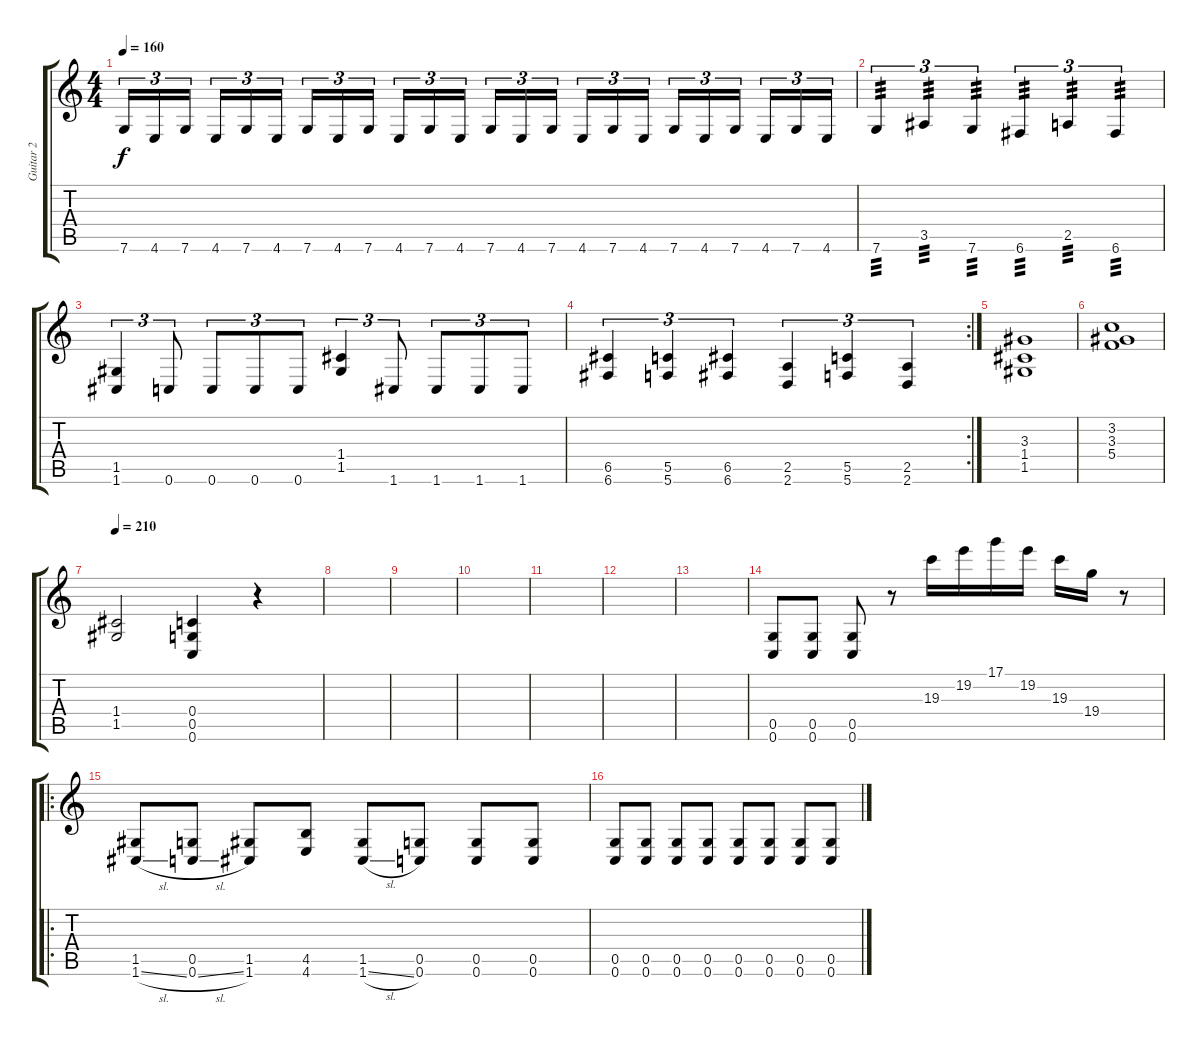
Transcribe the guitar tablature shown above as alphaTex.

\track ("Guitar 2" "Guitar 2") {instrument distortionguitar}
\staff {score tabs}
\tuning (D4 A3 F3 C3 G2 C2) {hide}
\ts (4 4)
\tempo 160
\clef g2
\ks c
7.6.16{tu (3 2) dy f} 4.6.16{tu (3 2)} 7.6.16{tu (3 2) beam splitsecondary} 4.6.16{tu (3 2)} 7.6.16{tu (3 2)} 4.6.16{tu (3 2)} 7.6.16{tu (3 2)} 4.6.16{tu (3 2)} 7.6.16{tu (3 2) beam splitsecondary} 4.6.16{tu (3 2)} 7.6.16{tu (3 2)} 4.6.16{tu (3 2)} 7.6.16{tu (3 2)} 4.6.16{tu (3 2)} 7.6.16{tu (3 2) beam splitsecondary} 4.6.16{tu (3 2)} 7.6.16{tu (3 2)} 4.6.16{tu (3 2)} 7.6.16{tu (3 2)} 4.6.16{tu (3 2)} 7.6.16{tu (3 2) beam splitsecondary} 4.6.16{tu (3 2)} 7.6.16{tu (3 2)} 4.6.16{tu (3 2)} |
7.6.4{tu (3 2) tp 3} 3.5.4{tu (3 2) tp 3} 7.6.4{tu (3 2) tp 3} 6.6.4{tu (3 2) tp 3} 2.5.4{tu (3 2) tp 3} 6.6.4{tu (3 2) tp 3} |
(1.5 1.6).4{tu (3 2)} 0.6.8{tu (3 2)} 0.6.8{tu (3 2)} 0.6.8{tu (3 2)} 0.6.8{tu (3 2)} (1.4 1.5).4{tu (3 2)} 1.6.8{tu (3 2)} 1.6.8{tu (3 2)} 1.6.8{tu (3 2)} 1.6.8{tu (3 2)} |
\rc 2
(6.5 6.6).4{tu (3 2)} (5.5 5.6).4{tu (3 2)} (6.5 6.6).4{tu (3 2)} (2.5 2.6).4{tu (3 2)} (5.5 5.6).4{tu (3 2)} (2.5 2.6).4{tu (3 2)} |
(3.3 1.4 1.5).1 |
(3.2 3.3 5.4).1 |
\tempo 210
(1.4 1.5).2 (0.4 0.5 0.6).4 r.4 |
|
|
|
|
|
|
(0.5 0.6).8 (0.5 0.6).8 (0.5 0.6).8 r.8 19.3.16 19.2.16 17.1.16 19.2.16 19.3.16 19.4.16 r.8 |
\ro
(1.5 1.6{sl}).8 (0.5 0.6{sl}).8 (1.5 1.6).8 (4.5 4.6).8 (1.5 1.6{sl}).8 (0.5 0.6).8 (0.5 0.6).8 (0.5 0.6).8 |
(0.5 0.6).8 (0.5 0.6).8 (0.5 0.6).8 (0.5 0.6).8 (0.5 0.6).8 (0.5 0.6).8 (0.5 0.6).8 (0.5 0.6).8
